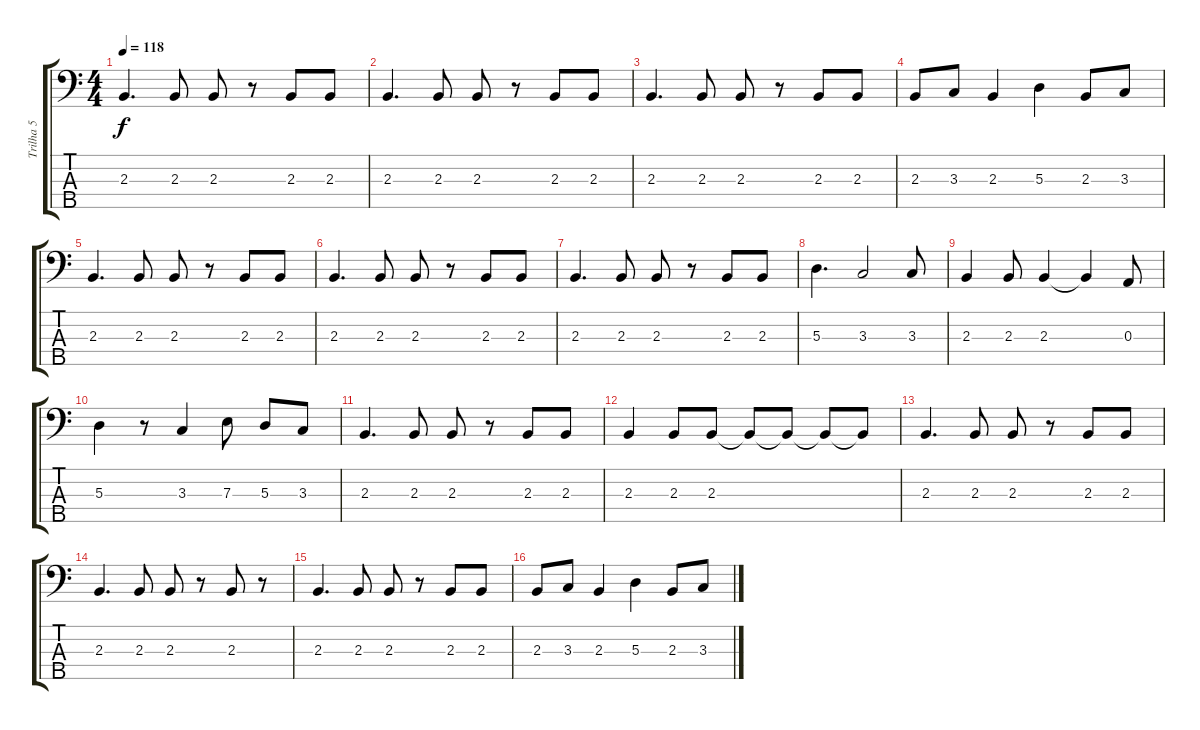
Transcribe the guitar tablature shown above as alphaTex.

\track ("Trilha 5" "Trilha 5") {instrument electricbassfinger}
\staff {score tabs}
\tuning (G2 D2 A1 E1 B0) {hide}
\ts (4 4)
\tempo 118
\clef f4
\ks c
2.3.4{d dy f} 2.3.8 2.3.8 r.8 2.3.8 2.3.8 |
2.3.4{d} 2.3.8 2.3.8 r.8 2.3.8 2.3.8 |
2.3.4{d} 2.3.8 2.3.8 r.8 2.3.8 2.3.8 |
2.3.8 3.3.8 2.3.4 5.3.4 2.3.8 3.3.8 |
2.3.4{d} 2.3.8 2.3.8 r.8 2.3.8 2.3.8 |
2.3.4{d} 2.3.8 2.3.8 r.8 2.3.8 2.3.8 |
2.3.4{d} 2.3.8 2.3.8 r.8 2.3.8 2.3.8 |
5.3.4{d} 3.3.2 3.3.8 |
2.3.4 2.3.8 2.3.4 2.3{t}.4 0.3.8 |
5.3.4 r.8 3.3.4 7.3.8 5.3.8 3.3.8 |
2.3.4{d} 2.3.8 2.3.8 r.8 2.3.8 2.3.8 |
2.3.4 2.3.8 2.3.8 2.3{t}.8 2.3{t}.8 2.3{t}.8 2.3{t}.8 |
2.3.4{d} 2.3.8 2.3.8 r.8 2.3.8 2.3.8 |
2.3.4{d} 2.3.8 2.3.8 r.8 2.3.8 r.8 |
2.3.4{d} 2.3.8 2.3.8 r.8 2.3.8 2.3.8 |
2.3.8 3.3.8 2.3.4 5.3.4 2.3.8 3.3.8
